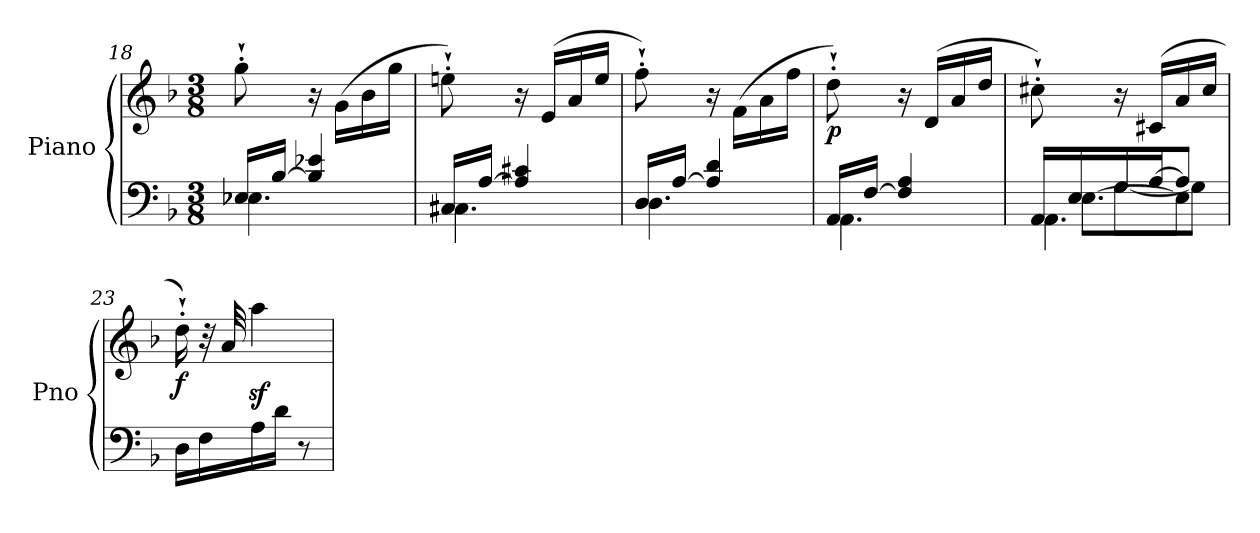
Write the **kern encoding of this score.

**kern	**kern	**dynam
*part1	*part1	*part1
*staff2	*staff1	*staff1/2
*I"Piano	*	*
*I'Pno	*	*
*clefF4	*clefG2	*
*k[b-]	*k[b-]	*
*M3/8	*M3/8	*
=18	=18	=18
*^	*	*
16E-X/LL	4.E-\	8gg'`\	.
[16B-/JJ	.	.	.
4B-/] 4e-X/	.	16r	.
.	.	(>16g\LL	.
.	.	16b-\	.
.	.	16gg\JJ	.
=19	=19	=19	=19
!	!	!	!LO:DY:b
16C#X/LL	4.C#\	8een'`\)	other-dynamics
[16A/JJ	.	.	.
4A/] 4c#X/	.	16r	.
.	.	(<16e/LL	.
.	.	16a/	.
.	.	16ee/JJ	.
!!LO:LB:g=z
=20	=20	=20	=20
16D/LL	4.D\	8ff'`\)	.
[16A/JJ	.	.	.
4A/] 4d/	.	16r	.
.	.	(>16f\LL	.
.	.	16a\	.
.	.	16ff\JJ	.
=21	=21	=21	=21
!	!	!	!LO:DY:b
16AA/LL	4.AA\	8dd'`\)	p
[16F/JJ	.	.	.
4F/] 4A/	.	16r	.
!	!	!	!LO:DY:b
.	.	(<16d/LL	other-dynamics
.	.	16a/	.
.	.	16dd/JJ	.
=22	=22	=22	=22
*^	*^	*	*
16AA/LL	4.AA\	16ryy	8ryy	8cc#X'`\)	.
16E/	.	[8.E\L	.	.	.
16G/	.	.	[8G\L	16r	.
[16A/J	.	.	.	(<16c#X/LL	.
8A/J]	.	8E\J]	8G\J]	16a/	.
.	.	.	.	16cc#/JJ	.
*v	*v	*v	*v	*	*
=23	=23	=23
!	!	!LO:DY:b
16D\LL	16dd'`\)	f
16F\	32r	.
.	32a/	.
16A\	4aaz<\	.
16d\JJ	.	.
8r	.	.
=	=	=
*-	*-	*-
